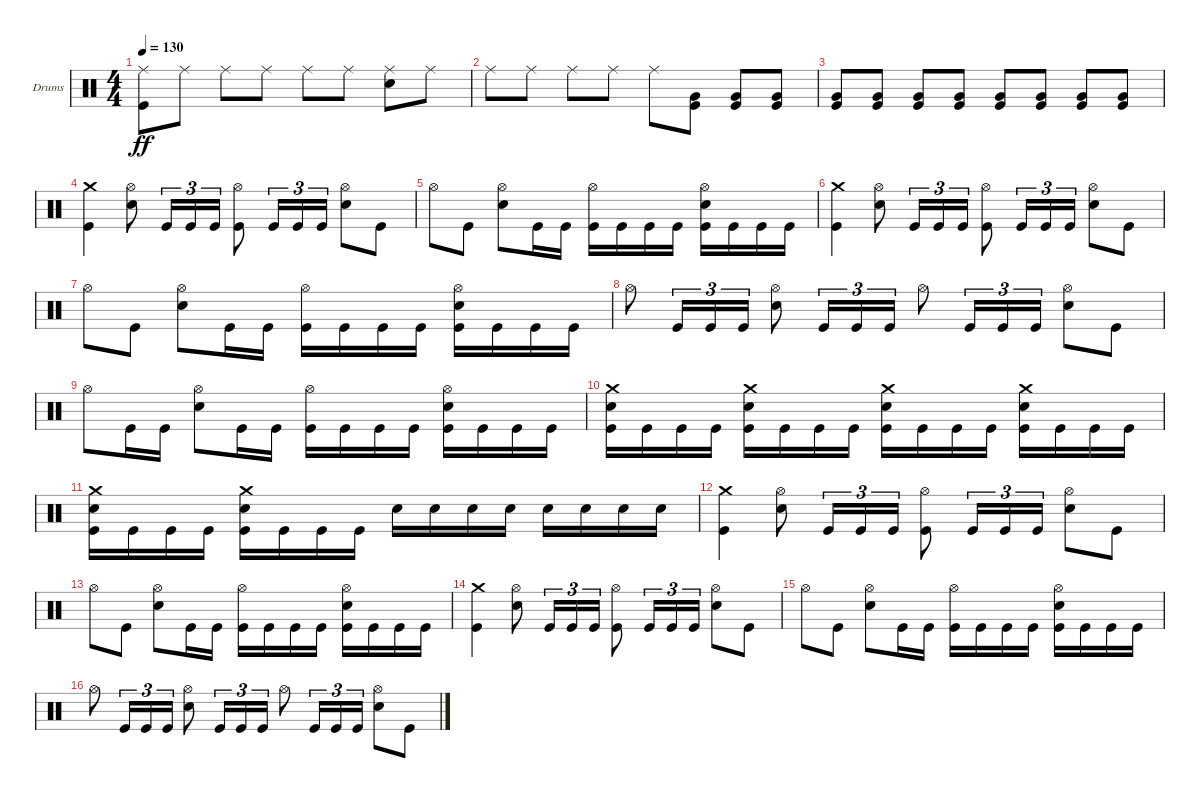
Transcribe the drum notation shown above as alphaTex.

\bracketExtendMode groupsimilarinstruments
\firstSystemTrackNameOrientation horizontal
\otherSystemsTrackNameOrientation horizontal
\track ("Drums (Mike)" "Drums") {instrument percussion}
\staff {score}
\articulation defaults
\ts (4 4)
\tempo 130
\clef neutral
\ks c
("Ride (middle)" "Kick (hit)").8{dy ff} "Ride (middle)".8 "Ride (middle)".8 "Ride (middle)".8 "Ride (middle)".8 "Ride (middle)".8 ("Ride (middle)" "Snare (hit) 2").8 "Ride (middle)".8 |
"Ride (middle)".8 "Ride (middle)".8 "Ride (middle)".8 "Ride (middle)".8 "Ride (middle)".8 ("Very Low Tom (hit)" "Kick (hit)").8 ("Very Low Tom (hit)" "Kick (hit)").8 ("Very Low Tom (hit)" "Kick (hit)").8 |
("Very Low Tom (hit)" "Kick (hit)").8 ("Very Low Tom (hit)" "Kick (hit)").8 ("Very Low Tom (hit)" "Kick (hit)").8 ("Very Low Tom (hit)" "Kick (hit)").8 ("Very Low Tom (hit)" "Kick (hit)").8 ("Very Low Tom (hit)" "Kick (hit)").8 ("Very Low Tom (hit)" "Kick (hit)").8 ("Very Low Tom (hit)" "Kick (hit)").8 |
("Crash medium (hit)" "Kick (hit)").4 ("Snare (hit) 2" "Hi-Hat (open)").8 "Kick (hit)".16{tu (3 2)} "Kick (hit)".16{tu (3 2)} "Kick (hit)".16{tu (3 2)} ("Hi-Hat (open)" "Kick (hit)").8 "Kick (hit)".16{tu (3 2)} "Kick (hit)".16{tu (3 2)} "Kick (hit)".16{tu (3 2)} ("Snare (hit) 2" "Hi-Hat (open)").8 "Kick (hit)".8 |
"Hi-Hat (open)".8 "Kick (hit)".8 ("Hi-Hat (open)" "Snare (hit) 2").8 "Kick (hit)".16 "Kick (hit)".16 ("Hi-Hat (open)" "Kick (hit)").16 "Kick (hit)".16 "Kick (hit)".16 "Kick (hit)".16 ("Snare (hit) 2" "Hi-Hat (open)" "Kick (hit)").16 "Kick (hit)".16 "Kick (hit)".16 "Kick (hit)".16 |
("Crash medium (hit)" "Kick (hit)").4 ("Snare (hit) 2" "Hi-Hat (open)").8 "Kick (hit)".16{tu (3 2)} "Kick (hit)".16{tu (3 2)} "Kick (hit)".16{tu (3 2)} ("Hi-Hat (open)" "Kick (hit)").8 "Kick (hit)".16{tu (3 2)} "Kick (hit)".16{tu (3 2)} "Kick (hit)".16{tu (3 2)} ("Snare (hit) 2" "Hi-Hat (open)").8 "Kick (hit)".8 |
"Hi-Hat (open)".8 "Kick (hit)".8 ("Hi-Hat (open)" "Snare (hit) 2").8 "Kick (hit)".16 "Kick (hit)".16 ("Hi-Hat (open)" "Kick (hit)").16 "Kick (hit)".16 "Kick (hit)".16 "Kick (hit)".16 ("Snare (hit) 2" "Hi-Hat (open)" "Kick (hit)").16 "Kick (hit)".16 "Kick (hit)".16 "Kick (hit)".16 |
"Hi-Hat (open)".8 "Kick (hit)".16{tu (3 2)} "Kick (hit)".16{tu (3 2)} "Kick (hit)".16{tu (3 2)} ("Snare (hit) 2" "Hi-Hat (open)").8 "Kick (hit)".16{tu (3 2)} "Kick (hit)".16{tu (3 2)} "Kick (hit)".16{tu (3 2)} "Hi-Hat (open)".8 "Kick (hit)".16{tu (3 2)} "Kick (hit)".16{tu (3 2)} "Kick (hit)".16{tu (3 2)} ("Hi-Hat (open)" "Snare (hit) 2").8 "Kick (hit)".8 |
"Hi-Hat (open)".8 "Kick (hit)".16 "Kick (hit)".16 ("Snare (hit) 2" "Hi-Hat (open)").8 "Kick (hit)".16 "Kick (hit)".16 ("Hi-Hat (open)" "Kick (hit)").16 "Kick (hit)".16 "Kick (hit)".16 "Kick (hit)".16 ("Hi-Hat (open)" "Snare (hit) 2" "Kick (hit)").16 "Kick (hit)".16 "Kick (hit)".16 "Kick (hit)".16 |
("Crash medium (hit)" "Snare (hit) 2" "Kick (hit)").16 "Kick (hit)".16 "Kick (hit)".16 "Kick (hit)".16 ("Snare (hit) 2" "Crash medium (hit)" "Kick (hit)").16 "Kick (hit)".16 "Kick (hit)".16 "Kick (hit)".16 ("Crash medium (hit)" "Snare (hit) 2" "Kick (hit)").16 "Kick (hit)".16 "Kick (hit)".16 "Kick (hit)".16 ("Crash medium (hit)" "Snare (hit) 2" "Kick (hit)").16 "Kick (hit)".16 "Kick (hit)".16 "Kick (hit)".16 |
("Snare (hit) 2" "Crash medium (hit)" "Kick (hit)").16 "Kick (hit)".16 "Kick (hit)".16 "Kick (hit)".16 ("Crash medium (hit)" "Snare (hit) 2" "Kick (hit)").16 "Kick (hit)".16 "Kick (hit)".16 "Kick (hit)".16 "Snare (hit) 2".16 "Snare (hit) 2".16 "Snare (hit) 2".16 "Snare (hit) 2".16 "Snare (hit) 2".16 "Snare (hit) 2".16 "Snare (hit) 2".16 "Snare (hit) 2".16 |
("Crash medium (hit)" "Kick (hit)").4 ("Snare (hit) 2" "Hi-Hat (open)").8 "Kick (hit)".16{tu (3 2)} "Kick (hit)".16{tu (3 2)} "Kick (hit)".16{tu (3 2)} ("Hi-Hat (open)" "Kick (hit)").8 "Kick (hit)".16{tu (3 2)} "Kick (hit)".16{tu (3 2)} "Kick (hit)".16{tu (3 2)} ("Snare (hit) 2" "Hi-Hat (open)").8 "Kick (hit)".8 |
"Hi-Hat (open)".8 "Kick (hit)".8 ("Hi-Hat (open)" "Snare (hit) 2").8 "Kick (hit)".16 "Kick (hit)".16 ("Hi-Hat (open)" "Kick (hit)").16 "Kick (hit)".16 "Kick (hit)".16 "Kick (hit)".16 ("Snare (hit) 2" "Hi-Hat (open)" "Kick (hit)").16 "Kick (hit)".16 "Kick (hit)".16 "Kick (hit)".16 |
("Crash medium (hit)" "Kick (hit)").4 ("Snare (hit) 2" "Hi-Hat (open)").8 "Kick (hit)".16{tu (3 2)} "Kick (hit)".16{tu (3 2)} "Kick (hit)".16{tu (3 2)} ("Hi-Hat (open)" "Kick (hit)").8 "Kick (hit)".16{tu (3 2)} "Kick (hit)".16{tu (3 2)} "Kick (hit)".16{tu (3 2)} ("Snare (hit) 2" "Hi-Hat (open)").8 "Kick (hit)".8 |
"Hi-Hat (open)".8 "Kick (hit)".8 ("Hi-Hat (open)" "Snare (hit) 2").8 "Kick (hit)".16 "Kick (hit)".16 ("Hi-Hat (open)" "Kick (hit)").16 "Kick (hit)".16 "Kick (hit)".16 "Kick (hit)".16 ("Snare (hit) 2" "Hi-Hat (open)" "Kick (hit)").16 "Kick (hit)".16 "Kick (hit)".16 "Kick (hit)".16 |
"Hi-Hat (open)".8 "Kick (hit)".16{tu (3 2)} "Kick (hit)".16{tu (3 2)} "Kick (hit)".16{tu (3 2)} ("Snare (hit) 2" "Hi-Hat (open)").8 "Kick (hit)".16{tu (3 2)} "Kick (hit)".16{tu (3 2)} "Kick (hit)".16{tu (3 2)} "Hi-Hat (open)".8 "Kick (hit)".16{tu (3 2)} "Kick (hit)".16{tu (3 2)} "Kick (hit)".16{tu (3 2)} ("Hi-Hat (open)" "Snare (hit) 2").8 "Kick (hit)".8
